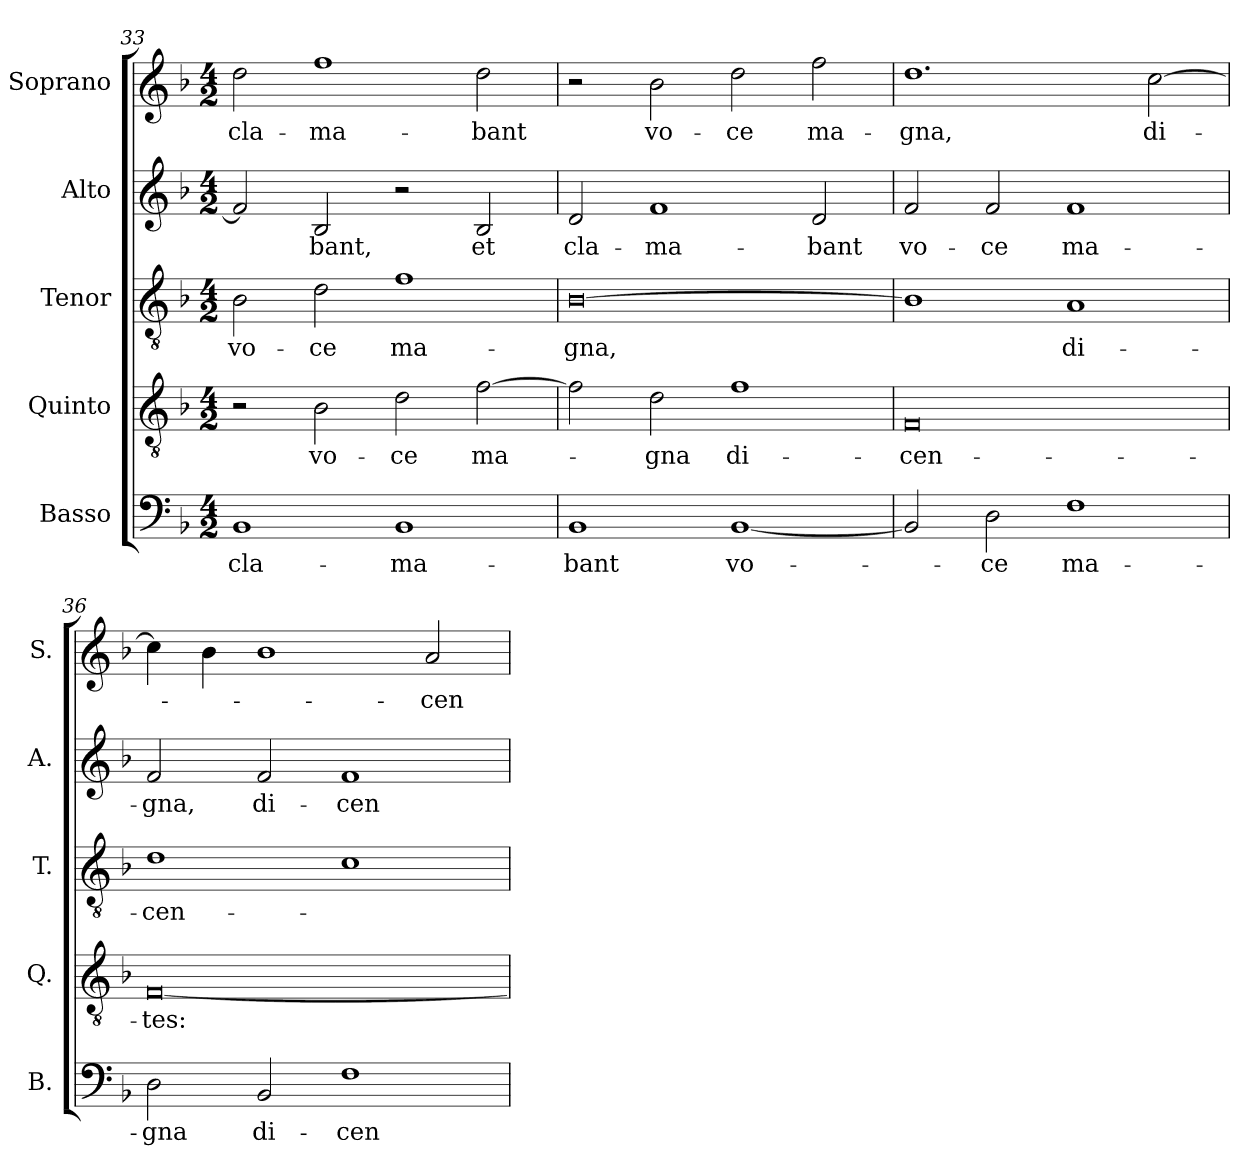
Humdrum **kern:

**kern	**text	**kern	**text	**kern	**text	**kern	**text	**kern	**text
*part5	*part5	*part4	*part4	*part3	*part3	*part2	*part2	*part1	*part1
*staff5	*staff5	*staff4	*staff4	*staff3	*staff3	*staff2	*staff2	*staff1	*staff1
*I"Basso	*	*I"Quinto	*	*I"Tenor	*	*I"Alto	*	*I"Soprano	*
*I'B.	*	*I'Q.	*	*I'T.	*	*I'A.	*	*I'S.	*
*clefF4	*	*clefGv2	*	*clefGv2	*	*clefG2	*	*clefG2	*
*	*	*ITrd7c12	*	*ITrd7c12	*	*	*	*	*
*k[b-]	*	*k[b-]	*	*k[b-]	*	*k[b-]	*	*k[b-]	*
*F:	*	*F:	*	*F:	*	*F:	*	*F:	*
*M4/2	*	*M4/2	*	*M4/2	*	*M4/2	*	*M4/2	*
=33	=33	=33	=33	=33	=33	=33	=33	=33	=33
!	!LO:LY:b:color=#000000	!	!	!	!	!	!	!	!
!	!	!	!	!	!LO:LY:b:color=#000000	!	!	!	!
!	!	!	!	!	!	!	!	!	!LO:LY:b:color=#000000
1BB-i	cla-	2r	.	2BB-i\	vo-	2fi/]	.	2ddi\	cla-
!	!	!	!LO:LY:b:color=#000000	!	!	!	!	!	!
!	!	!	!	!	!LO:LY:b:color=#000000	!	!	!	!
!	!	!	!	!	!	!	!LO:LY:b:color=#000000	!	!
!	!	!	!	!	!	!	!	!	!LO:LY:b:color=#000000
.	.	2BB-i\	vo-	2Di\	-ce	2B-i/	-bant,	1ffi	-ma-
!	!LO:LY:b:color=#000000	!	!	!	!	!	!	!	!
!	!	!	!LO:LY:b:color=#000000	!	!	!	!	!	!
!	!	!	!	!	!LO:LY:b:color=#000000	!	!	!	!
1BB-i	-ma-	2Di\	-ce	1Fi	ma-	2r	.	.	.
!	!	!	!LO:LY:b:color=#000000	!	!	!	!	!	!
!	!	!	!	!	!	!	!LO:LY:b:color=#000000	!	!
!	!	!	!	!	!	!	!	!	!LO:LY:b:color=#000000
.	.	[2Fi\	ma-	.	.	2B-i/	et	2ddi\	-bant
=34	=34	=34	=34	=34	=34	=34	=34	=34	=34
!	!LO:LY:b:color=#000000	!	!	!	!	!	!	!	!
!	!	!	!	!	!LO:LY:b:color=#000000	!	!	!	!
!	!	!	!	!	!	!	!LO:LY:b:color=#000000	!	!
1BB-i	-bant	2Fi\]	.	[0BB-i	-gna,	2di/	cla-	2r	.
!	!	!	!LO:LY:b:color=#000000	!	!	!	!	!	!
!	!	!	!	!	!	!	!LO:LY:b:color=#000000	!	!
!	!	!	!	!	!	!	!	!	!LO:LY:b:color=#000000
.	.	2Di\	-gna	.	.	1fi	-ma-	2b-i\	vo-
!	!LO:LY:b:color=#000000	!	!	!	!	!	!	!	!
!	!	!	!LO:LY:b:color=#000000	!	!	!	!	!	!
!	!	!	!	!	!	!	!	!	!LO:LY:b:color=#000000
[1BB-i	vo-	1Fi	di-	.	.	.	.	2ddi\	-ce
!	!	!	!	!	!	!	!LO:LY:b:color=#000000	!	!
!	!	!	!	!	!	!	!	!	!LO:LY:b:color=#000000
.	.	.	.	.	.	2di/	-bant	2ffi\	ma-
!!LO:PB:g=z
=35	=35	=35	=35	=35	=35	=35	=35	=35	=35
!	!	!	!LO:LY:b:color=#000000	!	!	!	!	!	!
!	!	!	!	!	!	!	!LO:LY:b:color=#000000	!	!
!	!	!	!	!	!	!	!	!	!LO:LY:b:color=#000000
2BB-i/]	.	0FFi	-cen-	1BB-i]	.	2fi/	vo-	1.ddi	-gna,
!	!LO:LY:b:color=#000000	!	!	!	!	!	!	!	!
!	!	!	!	!	!	!	!LO:LY:b:color=#000000	!	!
2Di\	-ce	.	.	.	.	2fi/	-ce	.	.
!	!LO:LY:b:color=#000000	!	!	!	!	!	!	!	!
!	!	!	!	!	!LO:LY:b:color=#000000	!	!	!	!
!	!	!	!	!	!	!	!LO:LY:b:color=#000000	!	!
1Fi	ma-	.	.	1AAi	di-	1fi	ma-	.	.
!	!	!	!	!	!	!	!	!	!LO:LY:b:color=#000000
.	.	.	.	.	.	.	.	[2cci\	di-
=36	=36	=36	=36	=36	=36	=36	=36	=36	=36
!	!LO:LY:b:color=#000000	!	!	!	!	!	!	!	!
!	!	!	!LO:LY:b:color=#000000	!	!	!	!	!	!
!	!	!	!	!	!LO:LY:b:color=#000000	!	!	!	!
!	!	!	!	!	!	!	!LO:LY:b:color=#000000	!	!
2Di\	-gna	[0FFi	-tes:	1Di	-cen-	2fi/	-gna,	4cci\]	.
.	.	.	.	.	.	.	.	4b-i\	.
!	!LO:LY:b:color=#000000	!	!	!	!	!	!	!	!
!	!	!	!	!	!	!	!LO:LY:b:color=#000000	!	!
2BB-i/	di-	.	.	.	.	2fi/	di-	1b-i	.
!	!LO:LY:b:color=#000000	!	!	!	!	!	!	!	!
!	!	!	!	!	!	!	!LO:LY:b:color=#000000	!	!
1Fi	-cen-	.	.	1Ci	.	1fi	-cen-	.	.
!	!	!	!	!	!	!	!	!	!LO:LY:b:color=#000000
.	.	.	.	.	.	.	.	2ai/	-cen-
=	=	=	=	=	=	=	=	=	=
*-	*-	*-	*-	*-	*-	*-	*-	*-	*-
